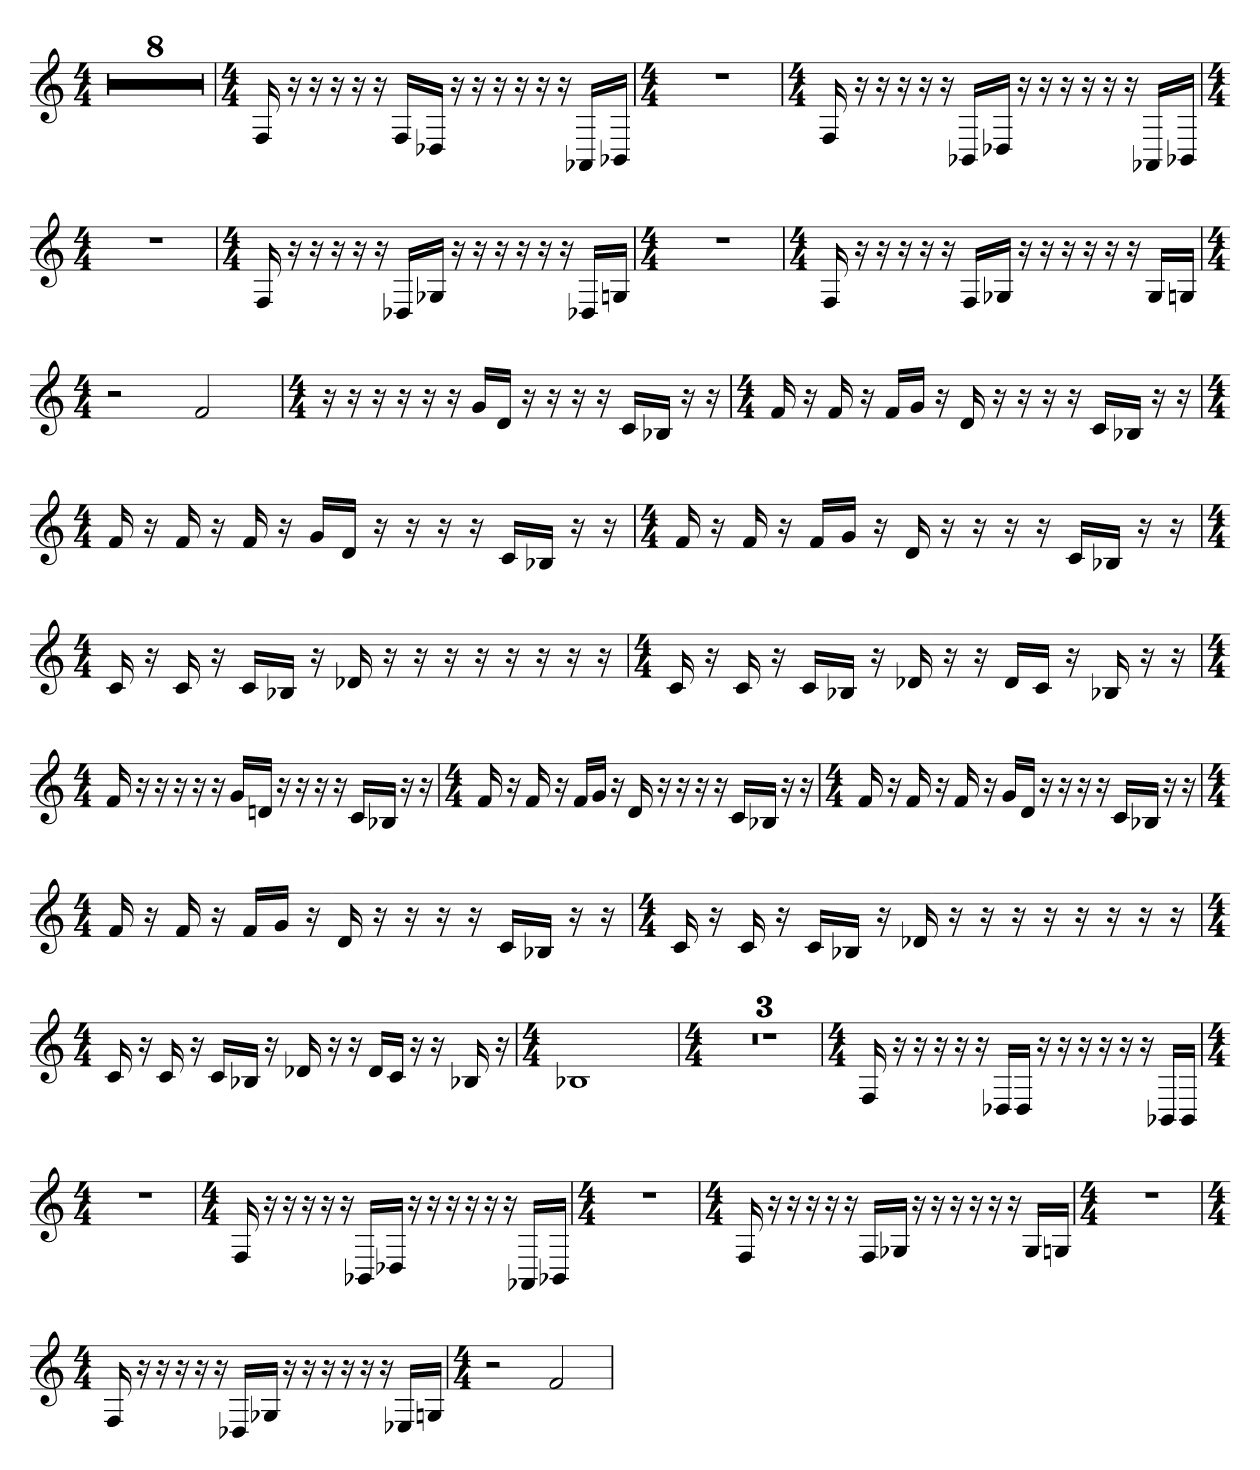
**kern
*part1
*staff1
*M4/4
=
1r
=
*M4/4
1r
=
*M4/4
1r
=
*M4/4
1r
=
*M4/4
1r
=
*M4/4
1r
=
*M4/4
1r
=
*M4/4
1r
=
*M4/4
16F
16r
16r
16r
16r
16r
16FLL
16D-XJJ
16r
16r
16r
16r
16r
16r
16AA-XLL
16BB-XJJ
=
*M4/4
1r
=
*M4/4
16F
16r
16r
16r
16r
16r
16BB-XLL
16D-XJJ
16r
16r
16r
16r
16r
16r
16AA-XLL
16BB-XJJ
=
*M4/4
1r
=
*M4/4
16F
16r
16r
16r
16r
16r
16D-XLL
16G-XJJ
16r
16r
16r
16r
16r
16r
16D-XLL
16GnJJ
=
*M4/4
1r
=
*M4/4
16F
16r
16r
16r
16r
16r
16FLL
16G-XJJ
16r
16r
16r
16r
16r
16r
16G-LL
16GnJJ
=
*M4/4
2r
2f
=
*M4/4
16r
16r
16r
16r
16r
16r
16gLL
16dJJ
16r
16r
16r
16r
16cLL
16B-XJJ
16r
16r
=
*M4/4
16f
16r
16f
16r
16fLL
16gJJ
16r
16d
16r
16r
16r
16r
16cLL
16B-XJJ
16r
16r
=
*M4/4
16f
16r
16f
16r
16f
16r
16gLL
16dJJ
16r
16r
16r
16r
16cLL
16B-XJJ
16r
16r
=
*M4/4
16f
16r
16f
16r
16fLL
16gJJ
16r
16d
16r
16r
16r
16r
16cLL
16B-XJJ
16r
16r
=
*M4/4
16c
16r
16c
16r
16cLL
16B-XJJ
16r
16d-X
16r
16r
16r
16r
16r
16r
16r
16r
=
*M4/4
16c
16r
16c
16r
16cLL
16B-XJJ
16r
16d-X
16r
16r
16d-LL
16cJJ
16r
16B-X
16r
16r
=
*M4/4
16f
16r
16r
16r
16r
16r
16gLL
16dnJJ
16r
16r
16r
16r
16cLL
16B-XJJ
16r
16r
=
*M4/4
16f
16r
16f
16r
16fLL
16gJJ
16r
16d
16r
16r
16r
16r
16cLL
16B-XJJ
16r
16r
=
*M4/4
16f
16r
16f
16r
16f
16r
16gLL
16dJJ
16r
16r
16r
16r
16cLL
16B-XJJ
16r
16r
=
*M4/4
16f
16r
16f
16r
16fLL
16gJJ
16r
16d
16r
16r
16r
16r
16cLL
16B-XJJ
16r
16r
=
*M4/4
16c
16r
16c
16r
16cLL
16B-XJJ
16r
16d-X
16r
16r
16r
16r
16r
16r
16r
16r
=
*M4/4
16c
16r
16c
16r
16cLL
16B-XJJ
16r
16d-X
16r
16r
16d-LL
16cJJ
16r
16r
16B-X
16r
=
*M4/4
1B-X
=
*M4/4
1r
=
*M4/4
1r
=
*M4/4
1r
=
*M4/4
16F
16r
16r
16r
16r
16r
16D-XLL
16D-JJ
16r
16r
16r
16r
16r
16r
16BB-XLL
16BB-JJ
=
*M4/4
1r
=
*M4/4
16F
16r
16r
16r
16r
16r
16BB-XLL
16D-XJJ
16r
16r
16r
16r
16r
16r
16AA-XLL
16BB-XJJ
=
*M4/4
1r
=
*M4/4
16F
16r
16r
16r
16r
16r
16FLL
16G-XJJ
16r
16r
16r
16r
16r
16r
16G-LL
16GnJJ
=
*M4/4
1r
=
*M4/4
16F
16r
16r
16r
16r
16r
16D-XLL
16G-XJJ
16r
16r
16r
16r
16r
16r
16E-XLL
16GnJJ
=
*M4/4
2r
2f
=
*-
